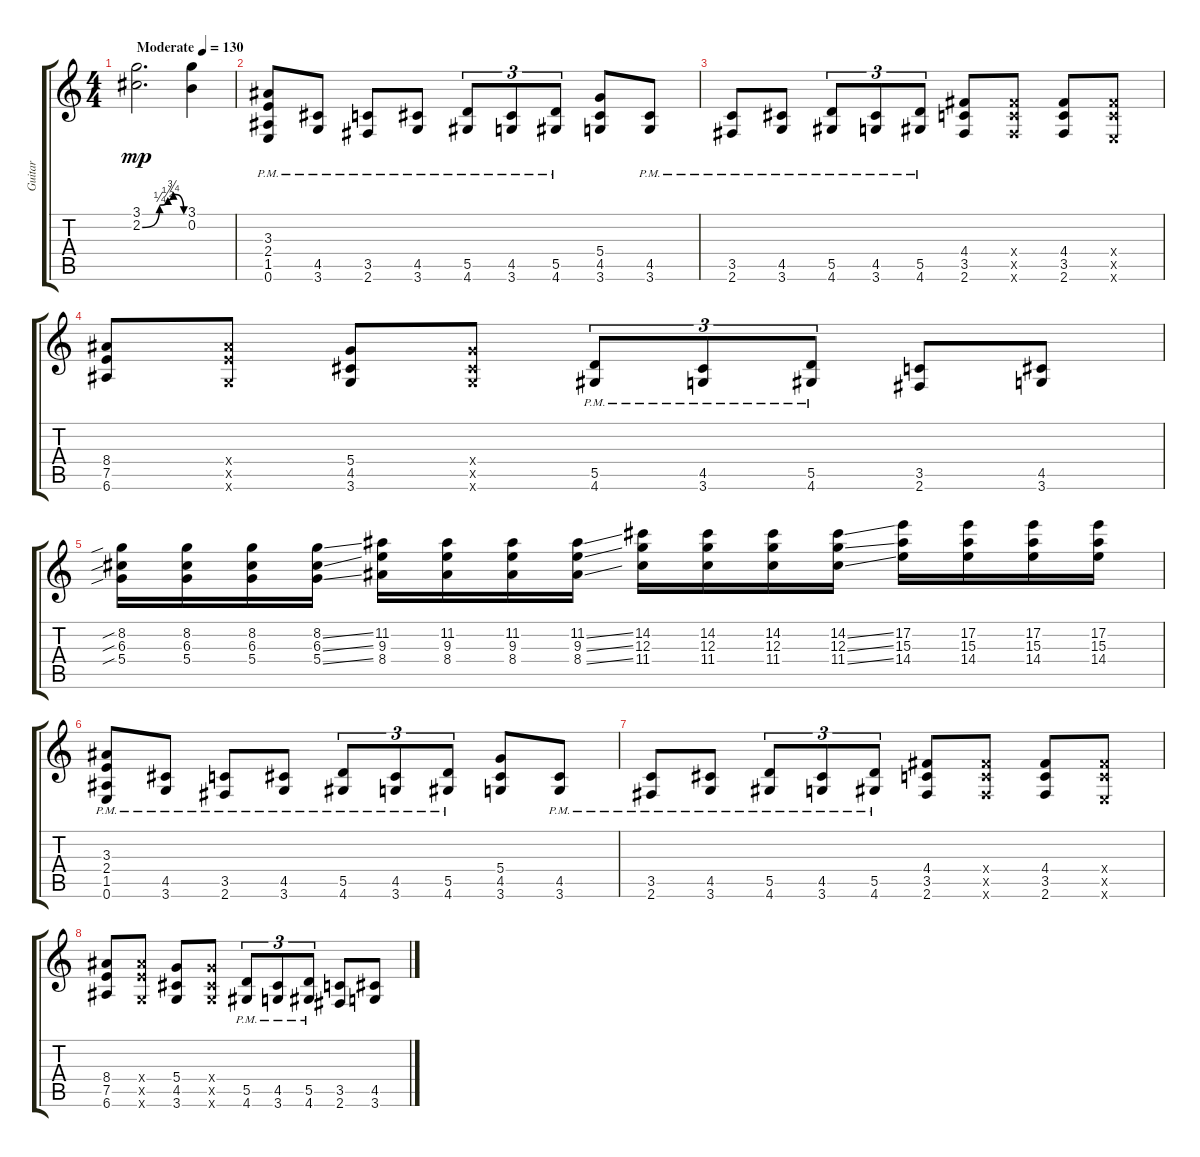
\track ("Guitar" "Guitar") {instrument distortionguitar}
\staff {score tabs}
\tuning (E4 B3 G3 D3 A2 E2) {hide}
\ts (4 4)
\tempo (130 "Moderate")
\clef g2
\ks c
(3.1 2.2{be (custom 0 0 25 1 37 2 45 3 60 0)}).2{d dy mp instrument distortionguitar} (3.1 0.2).4 |
(3.3{pm} 2.4 1.5 0.6).8 (4.5{pm} 3.6{pm}).8 (3.5{pm} 2.6{pm}).8 (4.5{pm} 3.6{pm}).8 (5.5{pm} 4.6{pm}).8{tu (3 2)} (4.5{pm} 3.6{pm}).8{tu (3 2)} (5.5{pm} 4.6{pm}).8{tu (3 2)} (5.4 4.5 3.6).8 (4.5{pm} 3.6{pm}).8 |
(3.5{pm} 2.6{pm}).8 (4.5{pm} 3.6{pm}).8 (5.5{pm} 4.6{pm}).8{tu (3 2)} (4.5{pm} 3.6{pm}).8{tu (3 2)} (5.5{pm} 4.6{pm}).8{tu (3 2)} (4.4 3.5 2.6).8 (4.4{x} 3.5{x} 2.6{x}).8 (4.4 3.5 2.6).8 (4.4{x} 3.5{x} 0.6{x}).8 |
(8.4 7.5 6.6).8 (8.4{x} 7.5{x} 3.6{x}).8 (5.4 4.5 3.6).8 (5.4{x} 4.5{x} 3.6{x}).8 (5.5{pm} 4.6{pm}).8{tu (3 2)} (4.5{pm} 3.6{pm}).8{tu (3 2)} (5.5{pm} 4.6{pm}).8{tu (3 2)} (3.5 2.6).8 (4.5 3.6).8 |
(8.2{sib} 6.3{sib} 5.4{sib}).16 (8.2 6.3 5.4).16 (8.2 6.3 5.4).16 (8.2{ss} 6.3{ss} 5.4{ss}).16 (11.2 9.3 8.4).16 (11.2 9.3 8.4).16 (11.2 9.3 8.4).16 (11.2{ss} 9.3{ss} 8.4{ss}).16 (14.2 12.3 11.4).16 (14.2 12.3 11.4).16 (14.2 12.3 11.4).16 (14.2{ss} 12.3{ss} 11.4{ss}).16 (17.2 15.3 14.4).16 (17.2 15.3 14.4).16 (17.2 15.3 14.4).16 (17.2 15.3 14.4).16 |
(3.3{pm} 2.4 1.5 0.6).8 (4.5{pm} 3.6{pm}).8 (3.5{pm} 2.6{pm}).8 (4.5{pm} 3.6{pm}).8 (5.5{pm} 4.6{pm}).8{tu (3 2)} (4.5{pm} 3.6{pm}).8{tu (3 2)} (5.5{pm} 4.6{pm}).8{tu (3 2)} (5.4 4.5 3.6).8 (4.5{pm} 3.6{pm}).8 |
(3.5{pm} 2.6{pm}).8 (4.5{pm} 3.6{pm}).8 (5.5{pm} 4.6{pm}).8{tu (3 2)} (4.5{pm} 3.6{pm}).8{tu (3 2)} (5.5{pm} 4.6{pm}).8{tu (3 2)} (4.4 3.5 2.6).8 (4.4{x} 3.5{x} 2.6{x}).8 (4.4 3.5 2.6).8 (4.4{x} 3.5{x} 0.6{x}).8 |
(8.4 7.5 6.6).8 (8.4{x} 7.5{x} 3.6{x}).8 (5.4 4.5 3.6).8 (5.4{x} 4.5{x} 3.6{x}).8 (5.5{pm} 4.6{pm}).8{tu (3 2)} (4.5{pm} 3.6{pm}).8{tu (3 2)} (5.5{pm} 4.6{pm}).8{tu (3 2)} (3.5 2.6).8 (4.5 3.6).8
